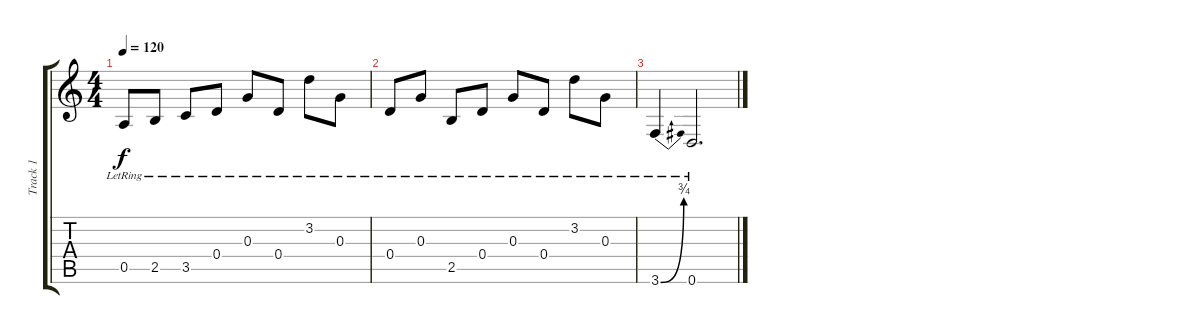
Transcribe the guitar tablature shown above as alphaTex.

\track ("Track 1" "Track 1") {instrument acousticguitarsteel}
\staff {score tabs}
\tuning (E4 B3 G3 D3 A2 D2) {hide}
\ts (4 4)
\tempo 120
\clef g2
\ks c
0.5{lr}.8{dy f instrument acousticguitarsteel} 2.5{lr}.8 3.5{lr}.8 0.4{lr}.8 0.3{lr}.8 0.4{lr}.8 3.2{lr}.8 0.3{lr}.8 |
0.4{lr}.8 0.3{lr}.8 2.5{lr}.8 0.4{lr}.8 0.3{lr}.8 0.4{lr}.8 3.2{lr}.8 0.3{lr}.8 |
3.6{be (bend 0 0 60 3) lr}.4 0.6{lr}.2{d}
